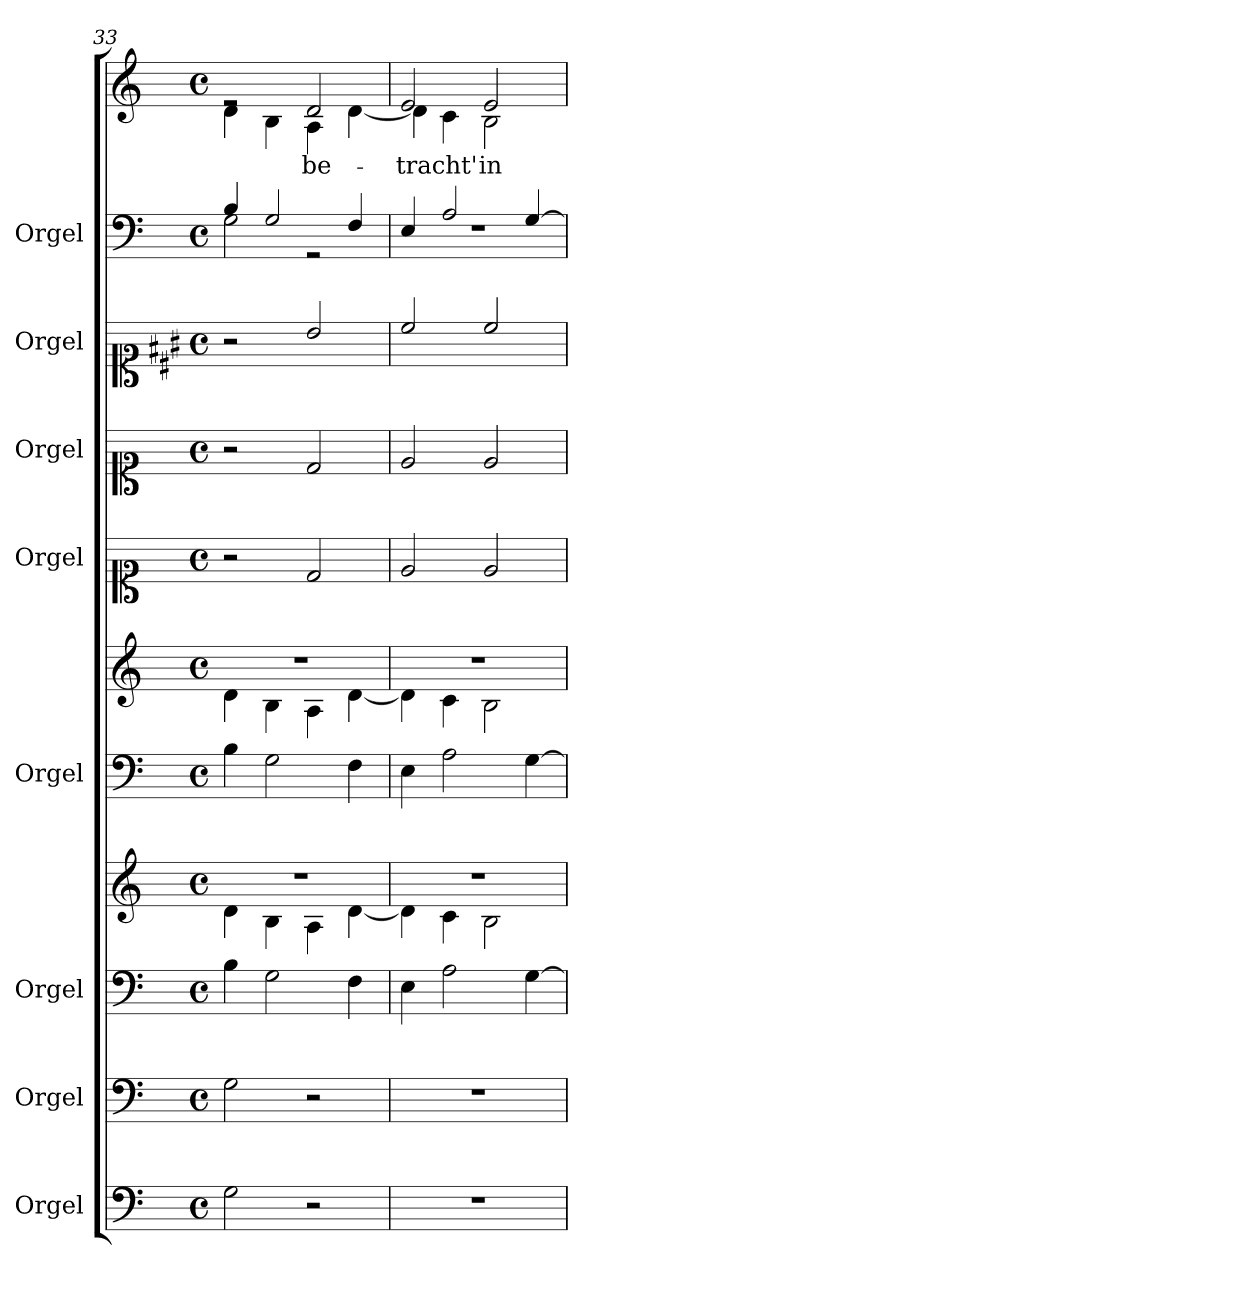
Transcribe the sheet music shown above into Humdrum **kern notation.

**kern	**kern	**kern	**kern	**kern	**kern	**kern	**kern	**kern	**kern	**kern	**text
*part8	*part7	*part6	*part6	*part5	*part5	*part4	*part3	*part2	*part1	*part1	*part1
*staff11	*staff10	*staff9	*staff8	*staff7	*staff6	*staff5	*staff4	*staff3	*staff2	*staff1	*staff1
*I"Orgel	*I"Orgel	*I"Orgel	*	*I"Orgel	*	*I"Orgel	*I"Orgel	*I"Orgel	*I"Orgel	*	*
*clefF4	*clefF4	*clefF4	*clefG2	*clefF4	*clefG2	*clefC1	*clefC1	*clefC1	*clefF4	*clefG2	*
*	*	*	*	*	*	*	*	*ITrd5c9	*	*	*
*k[]	*k[]	*k[]	*k[]	*k[]	*k[]	*k[]	*k[]	*k[]	*k[]	*k[]	*
*M4/4	*M4/4	*M4/4	*M4/4	*M4/4	*M4/4	*M4/4	*M4/4	*M4/4	*M4/4	*M4/4	*
*met(c)	*met(c)	*met(c)	*met(c)	*met(c)	*met(c)	*met(c)	*met(c)	*met(c)	*met(c)	*met(c)	*
=33	=33	=33	=33	=33	=33	=33	=33	=33	=33	=33	=33
*	*	*	*^	*	*^	*	*	*	*^	*^	*
2G\	2G\	4B\	1r	4d\	4B\	1r	4d\	2r	2r	2r	4B/	2G\	2re	4d\	.
.	.	2G\	.	4B\	2G\	.	4B\	.	.	.	2G/	.	.	4B\	.
!	!	!	!	!	!	!	!	!	!	!	!	!	!	!	!LO:LY:b
2r	2r	.	.	4A\	.	.	4A\	2d/	2d/	2d/	.	2r	2d/	4A\	be-
.	.	4F\	.	[4d\	4F\	.	[4d\	.	.	.	4F/	.	.	[4d\	.
=34	=34	=34	=34	=34	=34	=34	=34	=34	=34	=34	=34	=34	=34	=34	=34
!	!	!	!	!	!	!	!	!	!	!	!	!	!	!	!LO:LY:b
1r	1r	4E\	1r	4d\]	4E\	1r	4d\]	2e/	2e/	2e/	4E/	1rF	2e/	4d\]	-tracht'
.	.	2A\	.	4c\	2A\	.	4c\	.	.	.	2A/	.	.	4c\	.
!	!	!	!	!	!	!	!	!	!	!	!	!	!	!	!LO:LY:b
.	.	.	.	2B\	.	.	2B\	2e/	2e/	2e/	.	.	2e/	2B\	in
.	.	[4G\	.	.	[4G\	.	.	.	.	.	[4G/	.	.	.	.
*	*	*	*	*	*	*	*	*	*	*	*v	*v	*	*	*
*	*	*	*v	*v	*	*v	*v	*	*	*	*	*v	*v	*
=	=	=	=	=	=	=	=	=	=	=	=
*-	*-	*-	*-	*-	*-	*-	*-	*-	*-	*-	*-
